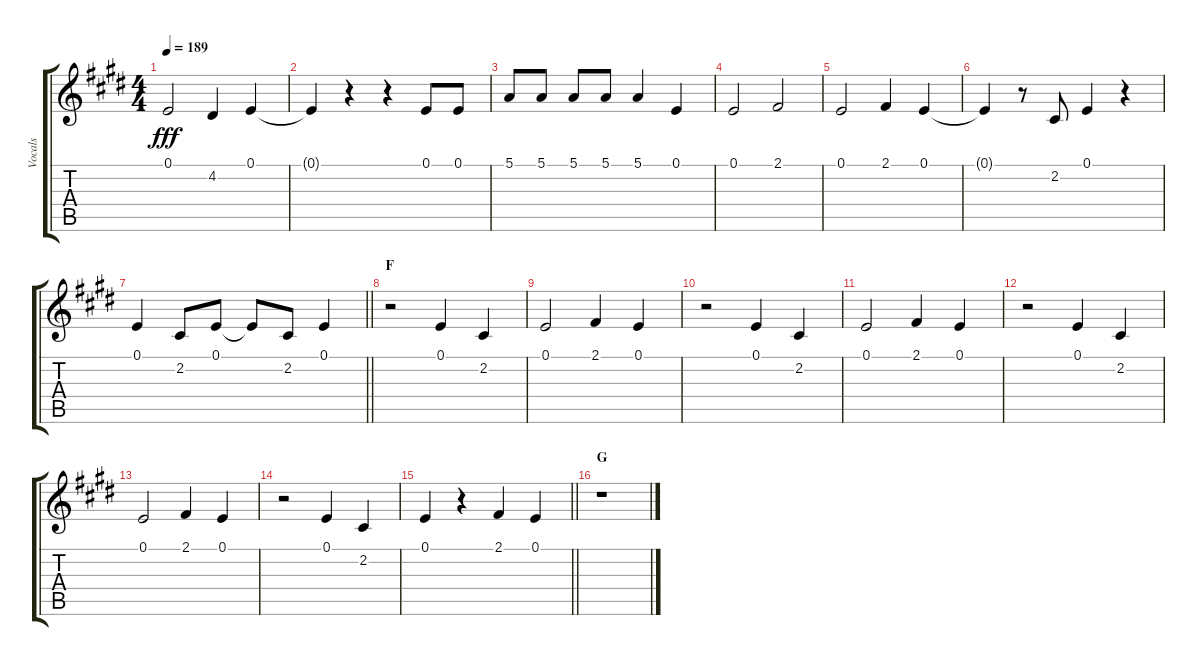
\track ("Vocals" "Vocals") {instrument voiceoohs}
\staff {score tabs}
\tuning (E4 B3 G3 D3 A2 E2) {hide}
\ts (4 4)
\tempo 189
\clef g2
\ks e
0.1.2{dy fff} 4.2.4 0.1.4 |
0.1{t}.4 r.4 r.4 0.1.8 0.1.8 |
5.1.8 5.1.8 5.1.8 5.1.8 5.1.4 0.1.4 |
0.1.2 2.1.2 |
0.1.2 2.1.4 0.1.4 |
0.1{t}.4 r.8 2.2.8 0.1.4 r.4 |
\barLineRight lightlight
0.1.4 2.2.8 0.1.8 0.1{t}.8 2.2.8 0.1.4 |
\section ("" "F")
r.2 0.1.4 2.2.4 |
0.1.2 2.1.4 0.1.4 |
r.2 0.1.4 2.2.4 |
0.1.2 2.1.4 0.1.4 |
r.2 0.1.4 2.2.4 |
0.1.2 2.1.4 0.1.4 |
r.2 0.1.4 2.2.4 |
\barLineRight lightlight
0.1.4 r.4 2.1.4 0.1.4 |
\section ("" "G")
r.1
